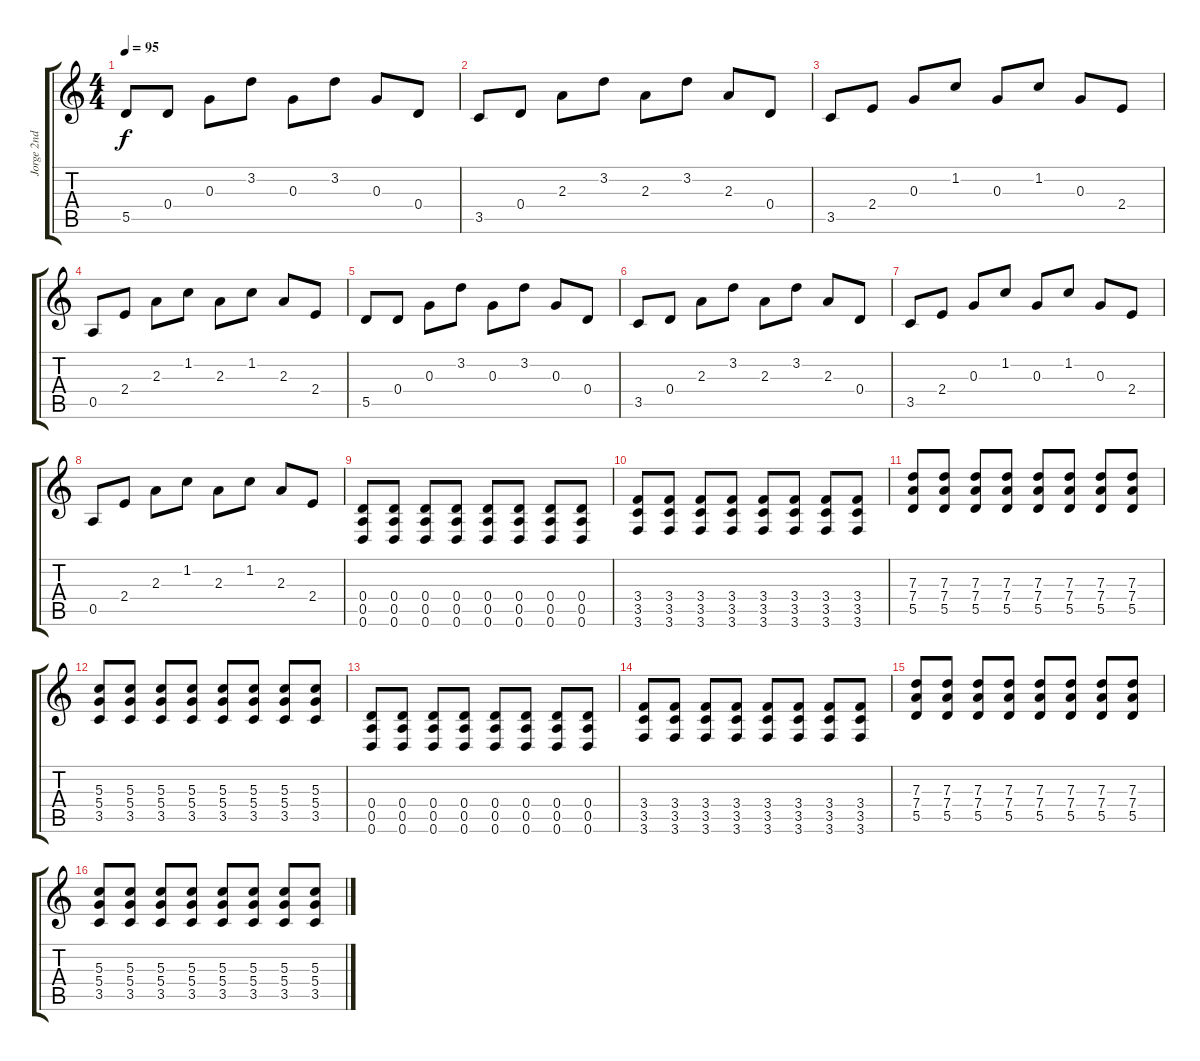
\track ("Jorge 2nd guitar" "Jorge 2nd ") {instrument overdrivenguitar}
\staff {score tabs}
\tuning (E4 B3 G3 D3 A2 D2) {hide}
\ts (4 4)
\tempo 95
\clef g2
\ks c
5.5.8{dy f} 0.4.8 0.3.8 3.2.8 0.3.8 3.2.8 0.3.8 0.4.8 |
3.5.8 0.4.8 2.3.8 3.2.8 2.3.8 3.2.8 2.3.8 0.4.8 |
3.5.8 2.4.8 0.3.8 1.2.8 0.3.8 1.2.8 0.3.8 2.4.8 |
0.5.8 2.4.8 2.3.8 1.2.8 2.3.8 1.2.8 2.3.8 2.4.8 |
5.5.8 0.4.8 0.3.8 3.2.8 0.3.8 3.2.8 0.3.8 0.4.8 |
3.5.8 0.4.8 2.3.8 3.2.8 2.3.8 3.2.8 2.3.8 0.4.8 |
3.5.8 2.4.8 0.3.8 1.2.8 0.3.8 1.2.8 0.3.8 2.4.8 |
0.5.8 2.4.8 2.3.8 1.2.8 2.3.8 1.2.8 2.3.8 2.4.8 |
(0.4 0.5 0.6).8 (0.4 0.5 0.6).8 (0.4 0.5 0.6).8 (0.4 0.5 0.6).8 (0.4 0.5 0.6).8 (0.4 0.5 0.6).8 (0.4 0.5 0.6).8 (0.4 0.5 0.6).8 |
(3.4 3.5 3.6).8 (3.4 3.5 3.6).8 (3.4 3.5 3.6).8 (3.4 3.5 3.6).8 (3.4 3.5 3.6).8 (3.4 3.5 3.6).8 (3.4 3.5 3.6).8 (3.4 3.5 3.6).8 |
(7.3 7.4 5.5).8 (7.3 7.4 5.5).8 (7.3 7.4 5.5).8 (7.3 7.4 5.5).8 (7.3 7.4 5.5).8 (7.3 7.4 5.5).8 (7.3 7.4 5.5).8 (7.3 7.4 5.5).8 |
(5.3 5.4 3.5).8 (5.3 5.4 3.5).8 (5.3 5.4 3.5).8 (5.3 5.4 3.5).8 (5.3 5.4 3.5).8 (5.3 5.4 3.5).8 (5.3 5.4 3.5).8 (5.3 5.4 3.5).8 |
(0.4 0.5 0.6).8 (0.4 0.5 0.6).8 (0.4 0.5 0.6).8 (0.4 0.5 0.6).8 (0.4 0.5 0.6).8 (0.4 0.5 0.6).8 (0.4 0.5 0.6).8 (0.4 0.5 0.6).8 |
(3.4 3.5 3.6).8 (3.4 3.5 3.6).8 (3.4 3.5 3.6).8 (3.4 3.5 3.6).8 (3.4 3.5 3.6).8 (3.4 3.5 3.6).8 (3.4 3.5 3.6).8 (3.4 3.5 3.6).8 |
(7.3 7.4 5.5).8 (7.3 7.4 5.5).8 (7.3 7.4 5.5).8 (7.3 7.4 5.5).8 (7.3 7.4 5.5).8 (7.3 7.4 5.5).8 (7.3 7.4 5.5).8 (7.3 7.4 5.5).8 |
(5.3 5.4 3.5).8 (5.3 5.4 3.5).8 (5.3 5.4 3.5).8 (5.3 5.4 3.5).8 (5.3 5.4 3.5).8 (5.3 5.4 3.5).8 (5.3 5.4 3.5).8 (5.3 5.4 3.5).8
